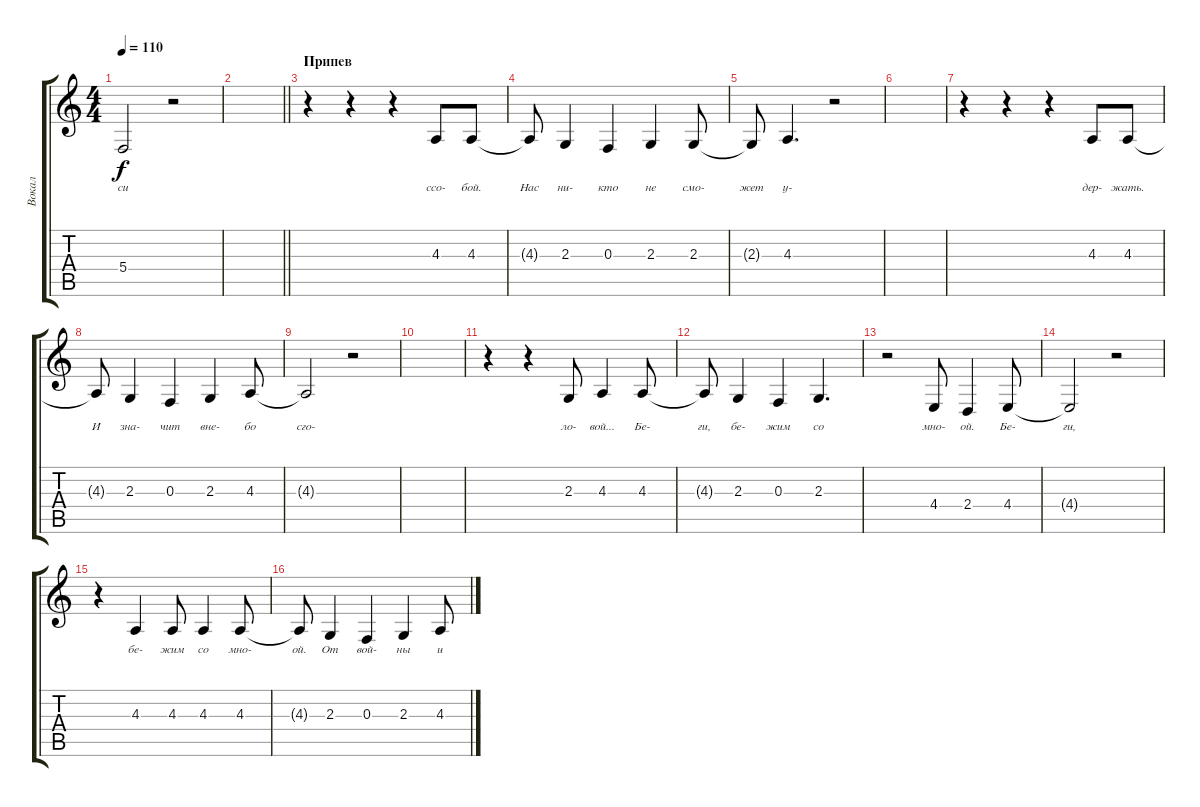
\track ("Вокал" "Вокал") {instrument violin}
\staff {score tabs}
\tuning (D4 A3 F3 C3 G2 C2) {hide}
\ts (4 4)
\tempo 110
\clef g2
\ks c
5.4{t}.2{lyrics (0 "си") lyrics (1 "") lyrics (2 "") lyrics (3 "") lyrics (4 "") dy f} r.2 |
\barLineRight lightlight
|
\section ("" "Припев")
r.4 r.4 r.4 4.3.8{lyrics (0 "ссо-") lyrics (1 "") lyrics (2 "") lyrics (3 "") lyrics (4 "")} 4.3.8{lyrics (0 "бой.") lyrics (1 "") lyrics (2 "") lyrics (3 "") lyrics (4 "")} |
4.3{t}.8{lyrics (0 "Нас") lyrics (1 "") lyrics (2 "") lyrics (3 "") lyrics (4 "")} 2.3.4{lyrics (0 "ни-") lyrics (1 "") lyrics (2 "") lyrics (3 "") lyrics (4 "")} 0.3.4{lyrics (0 "кто") lyrics (1 "") lyrics (2 "") lyrics (3 "") lyrics (4 "")} 2.3.4{lyrics (0 "не") lyrics (1 "") lyrics (2 "") lyrics (3 "") lyrics (4 "")} 2.3.8{lyrics (0 "смо-") lyrics (1 "") lyrics (2 "") lyrics (3 "") lyrics (4 "")} |
2.3{t}.8{lyrics (0 "жет") lyrics (1 "") lyrics (2 "") lyrics (3 "") lyrics (4 "")} 4.3.4{d lyrics (0 "у-") lyrics (1 "") lyrics (2 "") lyrics (3 "") lyrics (4 "")} r.2 |
|
r.4 r.4 r.4 4.3.8{lyrics (0 "дер-") lyrics (1 "") lyrics (2 "") lyrics (3 "") lyrics (4 "")} 4.3.8{lyrics (0 "жать.") lyrics (1 "") lyrics (2 "") lyrics (3 "") lyrics (4 "")} |
4.3{t}.8{lyrics (0 "И") lyrics (1 "") lyrics (2 "") lyrics (3 "") lyrics (4 "")} 2.3.4{lyrics (0 "зна-") lyrics (1 "") lyrics (2 "") lyrics (3 "") lyrics (4 "")} 0.3.4{lyrics (0 "чит") lyrics (1 "") lyrics (2 "") lyrics (3 "") lyrics (4 "")} 2.3.4{lyrics (0 "вне-") lyrics (1 "") lyrics (2 "") lyrics (3 "") lyrics (4 "")} 4.3.8{lyrics (0 "бо") lyrics (1 "") lyrics (2 "") lyrics (3 "") lyrics (4 "")} |
4.3{t}.2{lyrics (0 "сго-") lyrics (1 "") lyrics (2 "") lyrics (3 "") lyrics (4 "")} r.2 |
|
r.4 r.4 2.3.8{lyrics (0 "ло-") lyrics (1 "") lyrics (2 "") lyrics (3 "") lyrics (4 "")} 4.3.4{lyrics (0 "вой...") lyrics (1 "") lyrics (2 "") lyrics (3 "") lyrics (4 "")} 4.3.8{lyrics (0 "Бе-") lyrics (1 "") lyrics (2 "") lyrics (3 "") lyrics (4 "")} |
4.3{t}.8{lyrics (0 "ги,") lyrics (1 "") lyrics (2 "") lyrics (3 "") lyrics (4 "")} 2.3.4{lyrics (0 "бе-") lyrics (1 "") lyrics (2 "") lyrics (3 "") lyrics (4 "")} 0.3.4{lyrics (0 "жим") lyrics (1 "") lyrics (2 "") lyrics (3 "") lyrics (4 "")} 2.3.4{d lyrics (0 "со") lyrics (1 "") lyrics (2 "") lyrics (3 "") lyrics (4 "")} |
r.2 4.4.8{lyrics (0 "мно-") lyrics (1 "") lyrics (2 "") lyrics (3 "") lyrics (4 "")} 2.4.4{lyrics (0 "ой.") lyrics (1 "") lyrics (2 "") lyrics (3 "") lyrics (4 "")} 4.4.8{lyrics (0 "Бе-") lyrics (1 "") lyrics (2 "") lyrics (3 "") lyrics (4 "")} |
4.4{t}.2{lyrics (0 "ги,") lyrics (1 "") lyrics (2 "") lyrics (3 "") lyrics (4 "")} r.2 |
r.4 4.3.4{lyrics (0 "бе-") lyrics (1 "") lyrics (2 "") lyrics (3 "") lyrics (4 "")} 4.3.8{lyrics (0 "жим") lyrics (1 "") lyrics (2 "") lyrics (3 "") lyrics (4 "")} 4.3.4{lyrics (0 "со") lyrics (1 "") lyrics (2 "") lyrics (3 "") lyrics (4 "")} 4.3.8{lyrics (0 "мно-") lyrics (1 "") lyrics (2 "") lyrics (3 "") lyrics (4 "")} |
4.3{t}.8{lyrics (0 "ой.") lyrics (1 "") lyrics (2 "") lyrics (3 "") lyrics (4 "")} 2.3.4{lyrics (0 "От") lyrics (1 "") lyrics (2 "") lyrics (3 "") lyrics (4 "")} 0.3.4{lyrics (0 "вой-") lyrics (1 "") lyrics (2 "") lyrics (3 "") lyrics (4 "")} 2.3.4{lyrics (0 "ны") lyrics (1 "") lyrics (2 "") lyrics (3 "") lyrics (4 "")} 4.3.8{lyrics (0 "и") lyrics (1 "") lyrics (2 "") lyrics (3 "") lyrics (4 "")}
